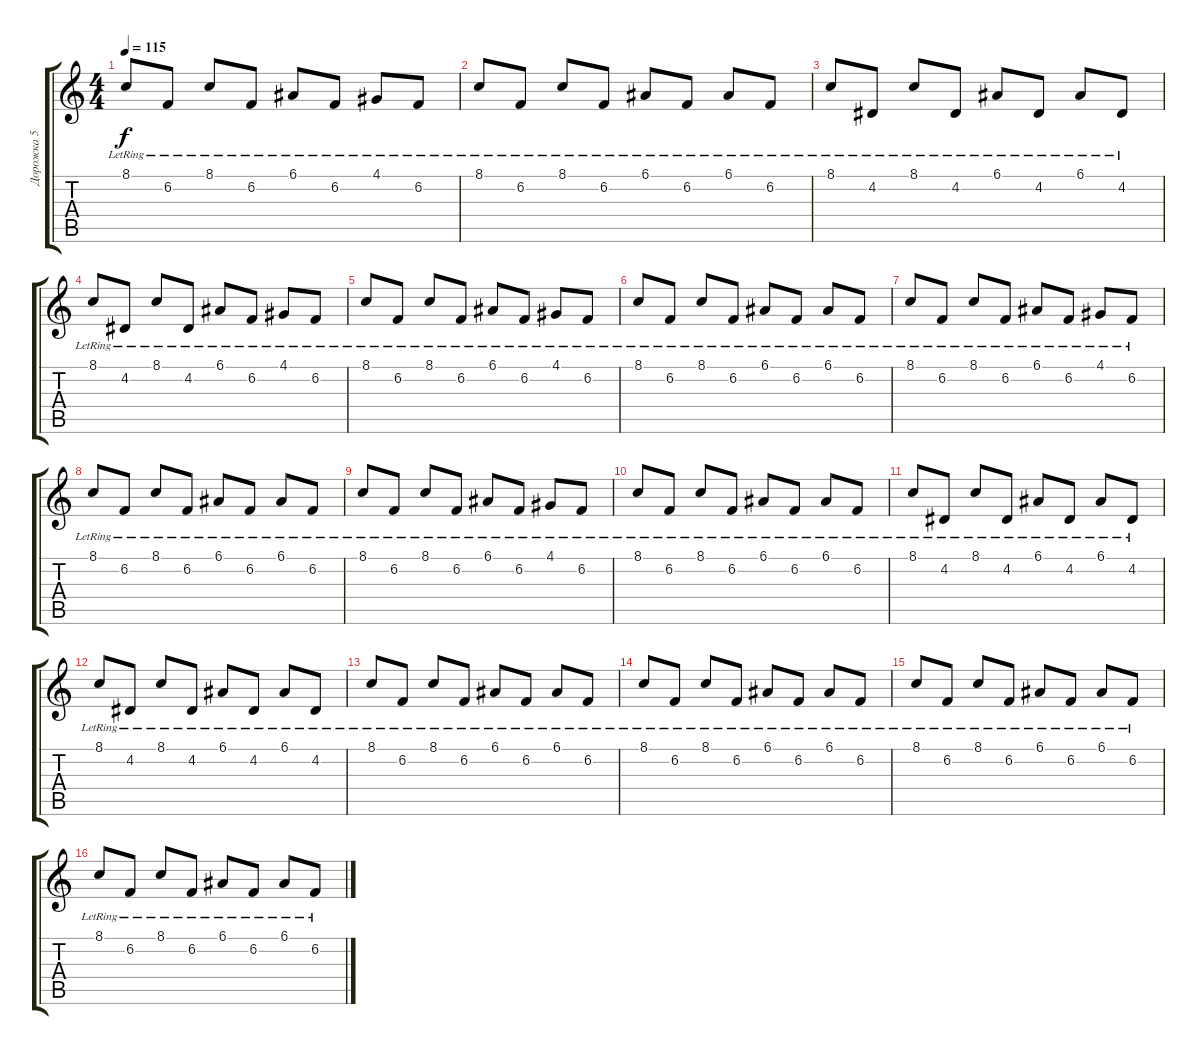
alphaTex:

\track ("Дорожка 5" "Дорожка 5") {instrument electricgrandpiano}
\staff {score tabs}
\tuning (E4 B3 G3 D3 A2 E2) {hide}
\ts (4 4)
\tempo 115
\clef g2
\ks c
8.1{lr}.8{dy f} 6.2{lr}.8 8.1{lr}.8 6.2{lr}.8 6.1{lr}.8 6.2{lr}.8 4.1{lr}.8 6.2{lr}.8 |
8.1{lr}.8 6.2{lr}.8 8.1{lr}.8 6.2{lr}.8 6.1{lr}.8 6.2{lr}.8 6.1{lr}.8 6.2{lr}.8 |
8.1{lr}.8 4.2{lr}.8 8.1{lr}.8 4.2{lr}.8 6.1{lr}.8 4.2{lr}.8 6.1{lr}.8 4.2{lr}.8 |
8.1{lr}.8 4.2{lr}.8 8.1{lr}.8 4.2{lr}.8 6.1{lr}.8 6.2{lr}.8 4.1{lr}.8 6.2{lr}.8 |
8.1{lr}.8 6.2{lr}.8 8.1{lr}.8 6.2{lr}.8 6.1{lr}.8 6.2{lr}.8 4.1{lr}.8 6.2{lr}.8 |
8.1{lr}.8 6.2{lr}.8 8.1{lr}.8 6.2{lr}.8 6.1{lr}.8 6.2{lr}.8 6.1{lr}.8 6.2{lr}.8 |
8.1{lr}.8 6.2{lr}.8 8.1{lr}.8 6.2{lr}.8 6.1{lr}.8 6.2{lr}.8 4.1{lr}.8 6.2{lr}.8 |
8.1{lr}.8 6.2{lr}.8 8.1{lr}.8 6.2{lr}.8 6.1{lr}.8 6.2{lr}.8 6.1{lr}.8 6.2{lr}.8 |
8.1{lr}.8 6.2{lr}.8 8.1{lr}.8 6.2{lr}.8 6.1{lr}.8 6.2{lr}.8 4.1{lr}.8 6.2{lr}.8 |
8.1{lr}.8 6.2{lr}.8 8.1{lr}.8 6.2{lr}.8 6.1{lr}.8 6.2{lr}.8 6.1{lr}.8 6.2{lr}.8 |
8.1{lr}.8 4.2{lr}.8 8.1{lr}.8 4.2{lr}.8 6.1{lr}.8 4.2{lr}.8 6.1{lr}.8 4.2{lr}.8 |
8.1{lr}.8 4.2{lr}.8 8.1{lr}.8 4.2{lr}.8 6.1{lr}.8 4.2{lr}.8 6.1{lr}.8 4.2{lr}.8 |
8.1{lr}.8 6.2{lr}.8 8.1{lr}.8 6.2{lr}.8 6.1{lr}.8 6.2{lr}.8 6.1{lr}.8 6.2{lr}.8 |
8.1{lr}.8 6.2{lr}.8 8.1{lr}.8 6.2{lr}.8 6.1{lr}.8 6.2{lr}.8 6.1{lr}.8 6.2{lr}.8 |
8.1{lr}.8 6.2{lr}.8 8.1{lr}.8 6.2{lr}.8 6.1{lr}.8 6.2{lr}.8 6.1{lr}.8 6.2{lr}.8 |
8.1{lr}.8 6.2{lr}.8 8.1{lr}.8 6.2{lr}.8 6.1{lr}.8 6.2{lr}.8 6.1{lr}.8 6.2{lr}.8
